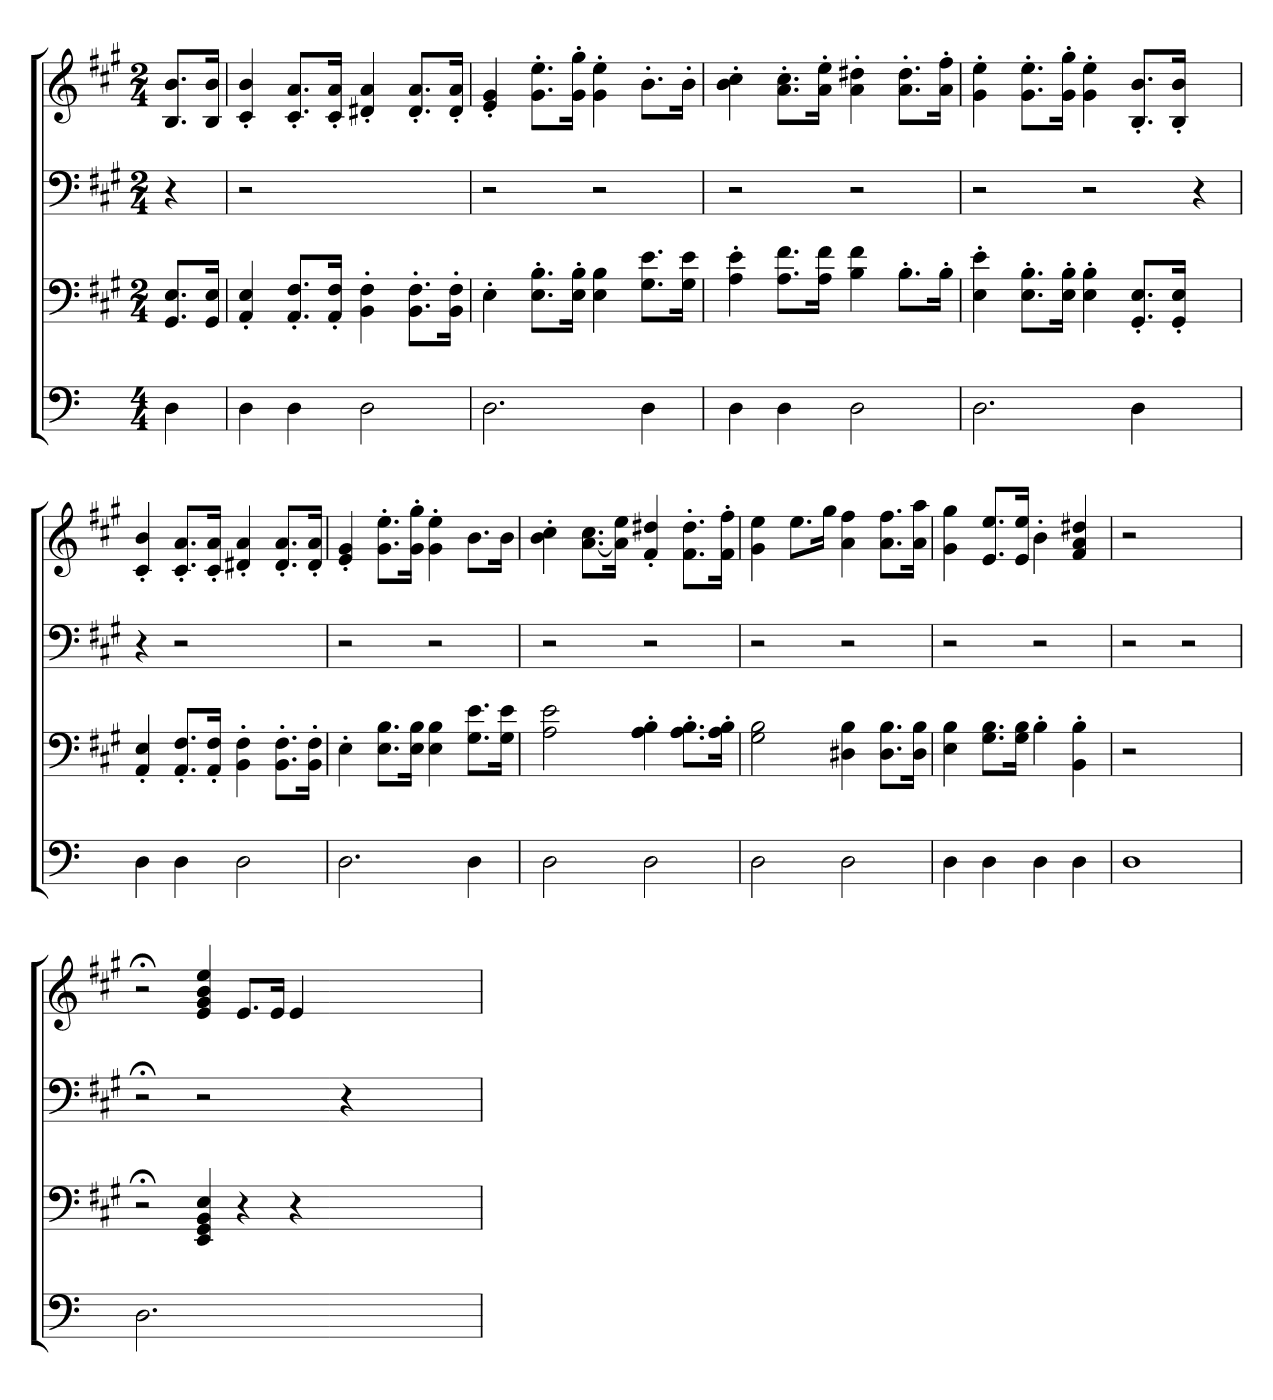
**kern	**kern	**kern	**kern
*part4	*part3	*part2	*part1
*staff4	*staff3	*staff2	*staff1
*	*clefF4	*clefF4	*clefG2
*	*k[f#c#g#]	*k[f#c#g#]	*k[f#c#g#]
*	*A:	*A:	*A:
*M4/4	*M2/4	*M2/4	*M2/4
=	=	=	=
4D	8.GG# 8.EL	4r	8.B 8.bL
.	16GG# 16EJk	.	16B 16bJk
=	=	=	=
4D	4AA' 4E'	2r	4c#' 4b'
4D	8.AA' 8.F#'L	.	8.c#' 8.a'L
.	16AA' 16F#'Jk	.	16c#' 16a'Jk
2D	4BB' 4F#'	2ryy	4d#X' 4a'
.	8.BB' 8.F#'L	.	8.d#' 8.a'L
.	16BB' 16F#'Jk	.	16d#' 16a'Jk
=	=	=	=
2.D	4E'	2r	4e' 4g#'
.	8.E' 8.B'L	.	8.g#' 8.ee'L
.	16E' 16B'Jk	.	16g#' 16gg#'Jk
.	4E 4B	2r	4g#' 4ee'
4D	8.G# 8.eL	.	8.b'L
.	16G# 16eJk	.	16b'Jk
=	=	=	=
4D	4A' 4e'	2r	4b' 4cc#'
4D	8.A 8.f#L	.	8.a' 8.cc#'L
.	16A 16f#Jk	.	16a' 16ee'Jk
2D	4B 4f#	2r	4a' 4dd#X'
.	8.B'L	.	8.a' 8.dd#'L
.	16B'Jk	.	16a' 16ff#'Jk
=	=	=	=
2.D	4E' 4e'	2r	4g#' 4ee'
.	8.E' 8.B'L	.	8.g#' 8.ee'L
.	16E' 16B'Jk	.	16g#' 16gg#'Jk
.	4E' 4B'	2r	4g#' 4ee'
4D	8.GG#' 8.E'L	.	8.B' 8.b'L
.	16GG#' 16E'Jk	.	16B' 16b'Jk
4ryy	4ryy	4r	4ryy
=	=	=	=
4D	4AA' 4E'	4r	4c#' 4b'
4D	8.AA' 8.F#'L	2r	8.c#' 8.a'L
.	16AA' 16F#'Jk	.	16c#' 16a'Jk
2D	4BB' 4F#'	.	4d#X' 4a'
.	8.BB' 8.F#'L	4ryy	8.d#' 8.a'L
.	16BB' 16F#'Jk	.	16d#' 16a'Jk
=	=	=	=
2.D	4E'	2r	4e' 4g#'
.	8.E 8.BL	.	8.g#' 8.ee'L
.	16E 16BJk	.	16g#' 16gg#'Jk
.	4E 4B	2r	4g#' 4ee'
4D	8.G# 8.eL	.	8.bL
.	16G# 16eJk	.	16bJk
=	=	=	=
2D	2A 2e	2r	4b' 4cc#'
.	.	.	[8.a 8.cc#L
.	.	.	16a] 16eeJk
2D	4A' 4B'	2r	4f#' 4dd#X'
.	8.A' 8.B'L	.	8.f#' 8.dd#'L
.	16A' 16B'Jk	.	16f#' 16ff#'Jk
=	=	=	=
2D	2G# 2B	2r	4g# 4ee
.	.	.	8.eeL
.	.	.	16gg#Jk
2D	4D#X 4B	2r	4a 4ff#
.	8.D# 8.BL	.	8.a 8.ff#L
.	16D# 16BJk	.	16a 16aaJk
=	=	=	=
4D	4E 4B	2r	4g# 4gg#
4D	8.G# 8.BL	.	8.e 8.eeL
.	16G# 16BJk	.	16e 16eeJk
4D	4B'	2r	4b'
4D	4BB' 4B'	.	4f# 4a 4dd#X
=	=	=	=
1D	2r	2r	2r
.	2ryy	2r	2ryy
=	=	=	=
2.D	2r;<	2r;<	2r;<
.	4EE 4GG# 4BB 4E	2r	4e 4g# 4b 4ee
2ryy	4r	.	8.eL
.	.	.	16eJk
.	4r	4ryy	4e
=-	=-	=-	=-
1ryy	2ryy	4r	2ryy
.	.	2.ryy	.
.	2ryy	.	2ryy
=	=	=	=
*-	*-	*-	*-
